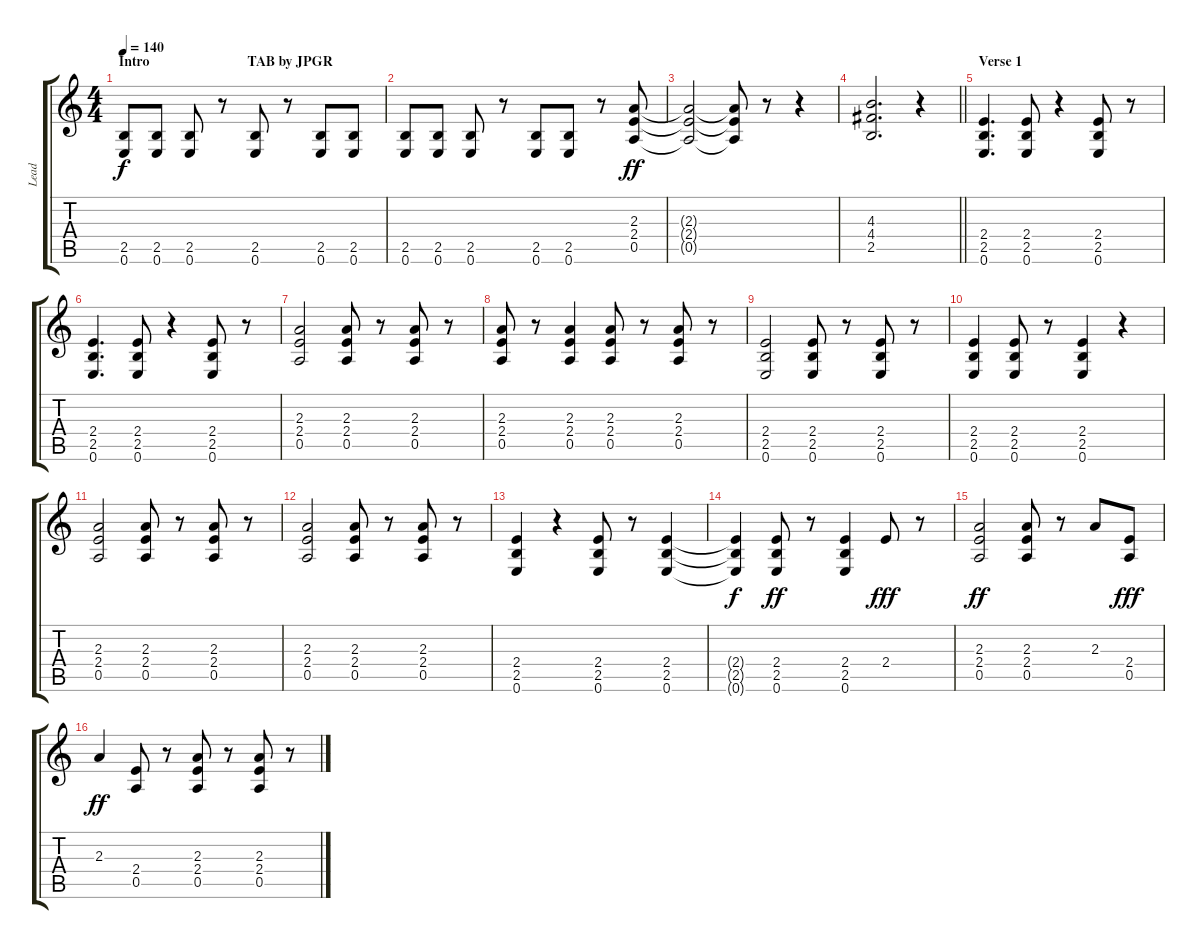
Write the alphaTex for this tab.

\track ("Lead" "Lead") {instrument overdrivenguitar}
\staff {score tabs}
\tuning (E4 B3 G3 D3 A2 E2) {hide}
\ts (4 4)
\section ("" "Intro                            TAB by JPGR")
\tempo 140
\clef g2
\ks c
(2.5 0.6).8{dy f volume 16 instrument electricguitarmuted} (2.5 0.6).8 (2.5 0.6).8 r.8 (2.5 0.6).8 r.8 (2.5 0.6).8 (2.5 0.6).8 |
(2.5 0.6).8 (2.5 0.6).8 (2.5 0.6).8 r.8 (2.5 0.6).8 (2.5 0.6).8 r.8 (2.3 2.4 0.5).8{dy ff volume 13 instrument overdrivenguitar} |
(2.3{t} 2.4{t} 0.5{t}).2 (2.3{t} 2.4{t} 0.5{t}).8 r.8 r.4 |
\barLineRight lightlight
(4.3 4.4 2.5).2{d} r.4 |
\section ("" "Verse 1")
(2.4 2.5 0.6).4{d} (2.4 2.5 0.6).8 r.4 (2.4 2.5 0.6).8 r.8 |
(2.4 2.5 0.6).4{d} (2.4 2.5 0.6).8 r.4 (2.4 2.5 0.6).8 r.8 |
(2.3 2.4 0.5).2 (2.3 2.4 0.5).8 r.8 (2.3 2.4 0.5).8 r.8 |
(2.3 2.4 0.5).8 r.8 (2.3 2.4 0.5).4 (2.3 2.4 0.5).8 r.8 (2.3 2.4 0.5).8 r.8 |
(2.4 2.5 0.6).2 (2.4 2.5 0.6).8 r.8 (2.4 2.5 0.6).8 r.8 |
(2.4 2.5 0.6).4 (2.4 2.5 0.6).8 r.8 (2.4 2.5 0.6).4 r.4 |
(2.3 2.4 0.5).2 (2.3 2.4 0.5).8 r.8 (2.3 2.4 0.5).8 r.8 |
(2.3 2.4 0.5).2 (2.3 2.4 0.5).8 r.8 (2.3 2.4 0.5).8 r.8 |
(2.4 2.5 0.6).4 r.4 (2.4 2.5 0.6).8 r.8 (2.4 2.5 0.6).4 |
(2.4{t} 2.5{t} 0.6{t}).4{dy f} (2.4 2.5 0.6).8{dy ff} r.8 (2.4 2.5 0.6).4 2.4.8{dy fff} r.8 |
(2.3 2.4 0.5).2{dy ff} (2.3 2.4 0.5).8 r.8 2.3.8 (2.4 0.5).8{dy fff} |
2.3.4{dy ff} (2.4 0.5).8 r.8 (2.3 2.4 0.5).8 r.8 (2.3 2.4 0.5).8 r.8
